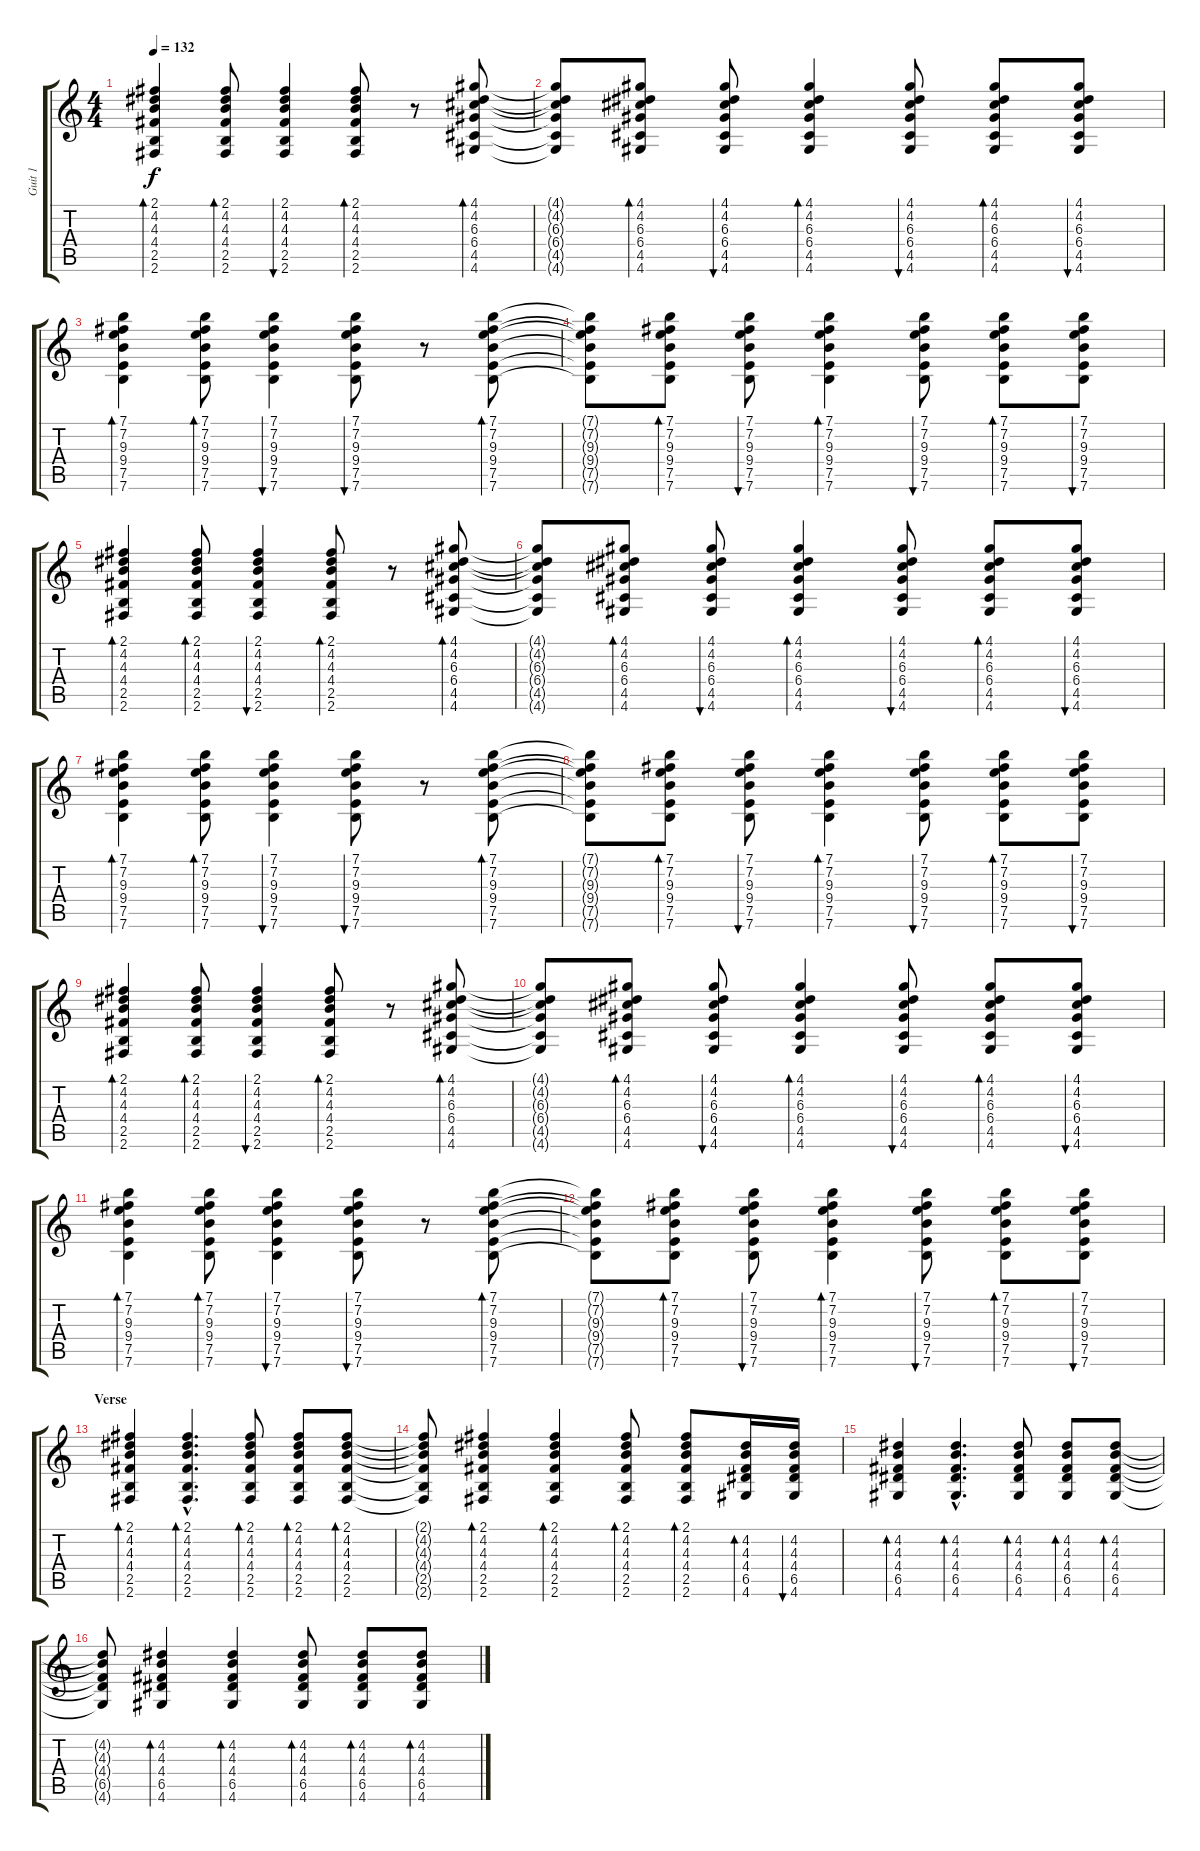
\track ("Guit 1" "Guit 1") {instrument distortionguitar}
\staff {score tabs}
\tuning (E4 B3 G3 D3 A2 E2) {hide}
\ts (4 4)
\tempo 132
\clef g2
\ks c
(2.1 4.2 4.3 4.4 2.5 2.6).4{bd 30 dy f} (2.1 4.2 4.3 4.4 2.5 2.6).8{bd 30} (2.1 4.2 4.3 4.4 2.5 2.6).4{bu 30} (2.1 4.2 4.3 4.4 2.5 2.6).8{bd 30} r.8 (4.1 4.2 6.3 6.4 4.5 4.6).8{bd 30} |
(4.1{t} 4.2{t} 6.3{t} 6.4{t} 4.5{t} 4.6{t}).8 (4.1 4.2 6.3 6.4 4.5 4.6).8{bd 30} (4.1 4.2 6.3 6.4 4.5 4.6).8{bu 30} (4.1 4.2 6.3 6.4 4.5 4.6).4{bd 30} (4.1 4.2 6.3 6.4 4.5 4.6).8{bu 30} (4.1 4.2 6.3 6.4 4.5 4.6).8{bd 30} (4.1 4.2 6.3 6.4 4.5 4.6).8{bu 30} |
(7.1 7.2 9.3 9.4 7.5 7.6).4{bd 30} (7.1 7.2 9.3 9.4 7.5 7.6).8{bd 30} (7.1 7.2 9.3 9.4 7.5 7.6).4{bu 30} (7.1 7.2 9.3 9.4 7.5 7.6).8{bu 30} r.8 (7.1 7.2 9.3 9.4 7.5 7.6).8{bd 30} |
(7.1{t} 7.2{t} 9.3{t} 9.4{t} 7.5{t} 7.6{t}).8 (7.1 7.2 9.3 9.4 7.5 7.6).8{bd 30} (7.1 7.2 9.3 9.4 7.5 7.6).8{bu 30} (7.1 7.2 9.3 9.4 7.5 7.6).4{bd 30} (7.1 7.2 9.3 9.4 7.5 7.6).8{bu 30} (7.1 7.2 9.3 9.4 7.5 7.6).8{bd 30} (7.1 7.2 9.3 9.4 7.5 7.6).8{bu 30} |
(2.1 4.2 4.3 4.4 2.5 2.6).4{bd 30} (2.1 4.2 4.3 4.4 2.5 2.6).8{bd 30} (2.1 4.2 4.3 4.4 2.5 2.6).4{bu 30} (2.1 4.2 4.3 4.4 2.5 2.6).8{bd 30} r.8 (4.1 4.2 6.3 6.4 4.5 4.6).8{bd 30} |
(4.1{t} 4.2{t} 6.3{t} 6.4{t} 4.5{t} 4.6{t}).8 (4.1 4.2 6.3 6.4 4.5 4.6).8{bd 30} (4.1 4.2 6.3 6.4 4.5 4.6).8{bu 30} (4.1 4.2 6.3 6.4 4.5 4.6).4{bd 30} (4.1 4.2 6.3 6.4 4.5 4.6).8{bu 30} (4.1 4.2 6.3 6.4 4.5 4.6).8{bd 30} (4.1 4.2 6.3 6.4 4.5 4.6).8{bu 30} |
(7.1 7.2 9.3 9.4 7.5 7.6).4{bd 30} (7.1 7.2 9.3 9.4 7.5 7.6).8{bd 30} (7.1 7.2 9.3 9.4 7.5 7.6).4{bu 30} (7.1 7.2 9.3 9.4 7.5 7.6).8{bu 30} r.8 (7.1 7.2 9.3 9.4 7.5 7.6).8{bd 30} |
(7.1{t} 7.2{t} 9.3{t} 9.4{t} 7.5{t} 7.6{t}).8 (7.1 7.2 9.3 9.4 7.5 7.6).8{bd 30} (7.1 7.2 9.3 9.4 7.5 7.6).8{bu 30} (7.1 7.2 9.3 9.4 7.5 7.6).4{bd 30} (7.1 7.2 9.3 9.4 7.5 7.6).8{bu 30} (7.1 7.2 9.3 9.4 7.5 7.6).8{bd 30} (7.1 7.2 9.3 9.4 7.5 7.6).8{bu 30} |
(2.1 4.2 4.3 4.4 2.5 2.6).4{bd 30} (2.1 4.2 4.3 4.4 2.5 2.6).8{bd 30} (2.1 4.2 4.3 4.4 2.5 2.6).4{bu 30} (2.1 4.2 4.3 4.4 2.5 2.6).8{bd 30} r.8 (4.1 4.2 6.3 6.4 4.5 4.6).8{bd 30} |
(4.1{t} 4.2{t} 6.3{t} 6.4{t} 4.5{t} 4.6{t}).8 (4.1 4.2 6.3 6.4 4.5 4.6).8{bd 30} (4.1 4.2 6.3 6.4 4.5 4.6).8{bu 30} (4.1 4.2 6.3 6.4 4.5 4.6).4{bd 30} (4.1 4.2 6.3 6.4 4.5 4.6).8{bu 30} (4.1 4.2 6.3 6.4 4.5 4.6).8{bd 30} (4.1 4.2 6.3 6.4 4.5 4.6).8{bu 30} |
(7.1 7.2 9.3 9.4 7.5 7.6).4{bd 30} (7.1 7.2 9.3 9.4 7.5 7.6).8{bd 30} (7.1 7.2 9.3 9.4 7.5 7.6).4{bu 30} (7.1 7.2 9.3 9.4 7.5 7.6).8{bu 30} r.8 (7.1 7.2 9.3 9.4 7.5 7.6).8{bd 30} |
(7.1{t} 7.2{t} 9.3{t} 9.4{t} 7.5{t} 7.6{t}).8 (7.1 7.2 9.3 9.4 7.5 7.6).8{bd 30} (7.1 7.2 9.3 9.4 7.5 7.6).8{bu 30} (7.1 7.2 9.3 9.4 7.5 7.6).4{bd 30} (7.1 7.2 9.3 9.4 7.5 7.6).8{bu 30} (7.1 7.2 9.3 9.4 7.5 7.6).8{bd 30} (7.1 7.2 9.3 9.4 7.5 7.6).8{bu 30} |
\section ("" "Verse")
(2.1 4.2 4.3 4.4 2.5 2.6).4{bd 30 volume 10} (2.1{hac} 4.2{hac} 4.3{hac} 4.4{hac} 2.5{hac} 2.6{hac}).4{d bd 30} (2.1 4.2 4.3 4.4 2.5 2.6).8{bd 30} (2.1 4.2 4.3 4.4 2.5 2.6).8{bd 30} (2.1 4.2 4.3 4.4 2.5 2.6).8{bd 30} |
(2.1{t} 4.2{t} 4.3{t} 4.4{t} 2.5{t} 2.6{t}).8 (2.1 4.2 4.3 4.4 2.5 2.6).4{bd 30} (2.1 4.2 4.3 4.4 2.5 2.6).4{bd 30} (2.1 4.2 4.3 4.4 2.5 2.6).8{bd 30} (2.1 4.2 4.3 4.4 2.5 2.6).8{bd 30} (4.2 4.3 4.4 6.5 4.6).16{bd 30} (4.2 4.3 4.4 6.5 4.6).16{bu 30} |
(4.2 4.3 4.4 6.5 4.6).4{bd 30} (4.2{hac} 4.3{hac} 4.4{hac} 6.5{hac} 4.6{hac}).4{d bd 30} (4.2 4.3 4.4 6.5 4.6).8{bd 30} (4.2 4.3 4.4 6.5 4.6).8{bd 30} (4.2 4.3 4.4 6.5 4.6).8{bd 30} |
(4.2{t} 4.3{t} 4.4{t} 6.5{t} 4.6{t}).8 (4.2 4.3 4.4 6.5 4.6).4{bd 30} (4.2 4.3 4.4 6.5 4.6).4{bd 30} (4.2 4.3 4.4 6.5 4.6).8{bd 30} (4.2 4.3 4.4 6.5 4.6).8{bd 30} (4.2 4.3 4.4 6.5 4.6).8{bd 30}
